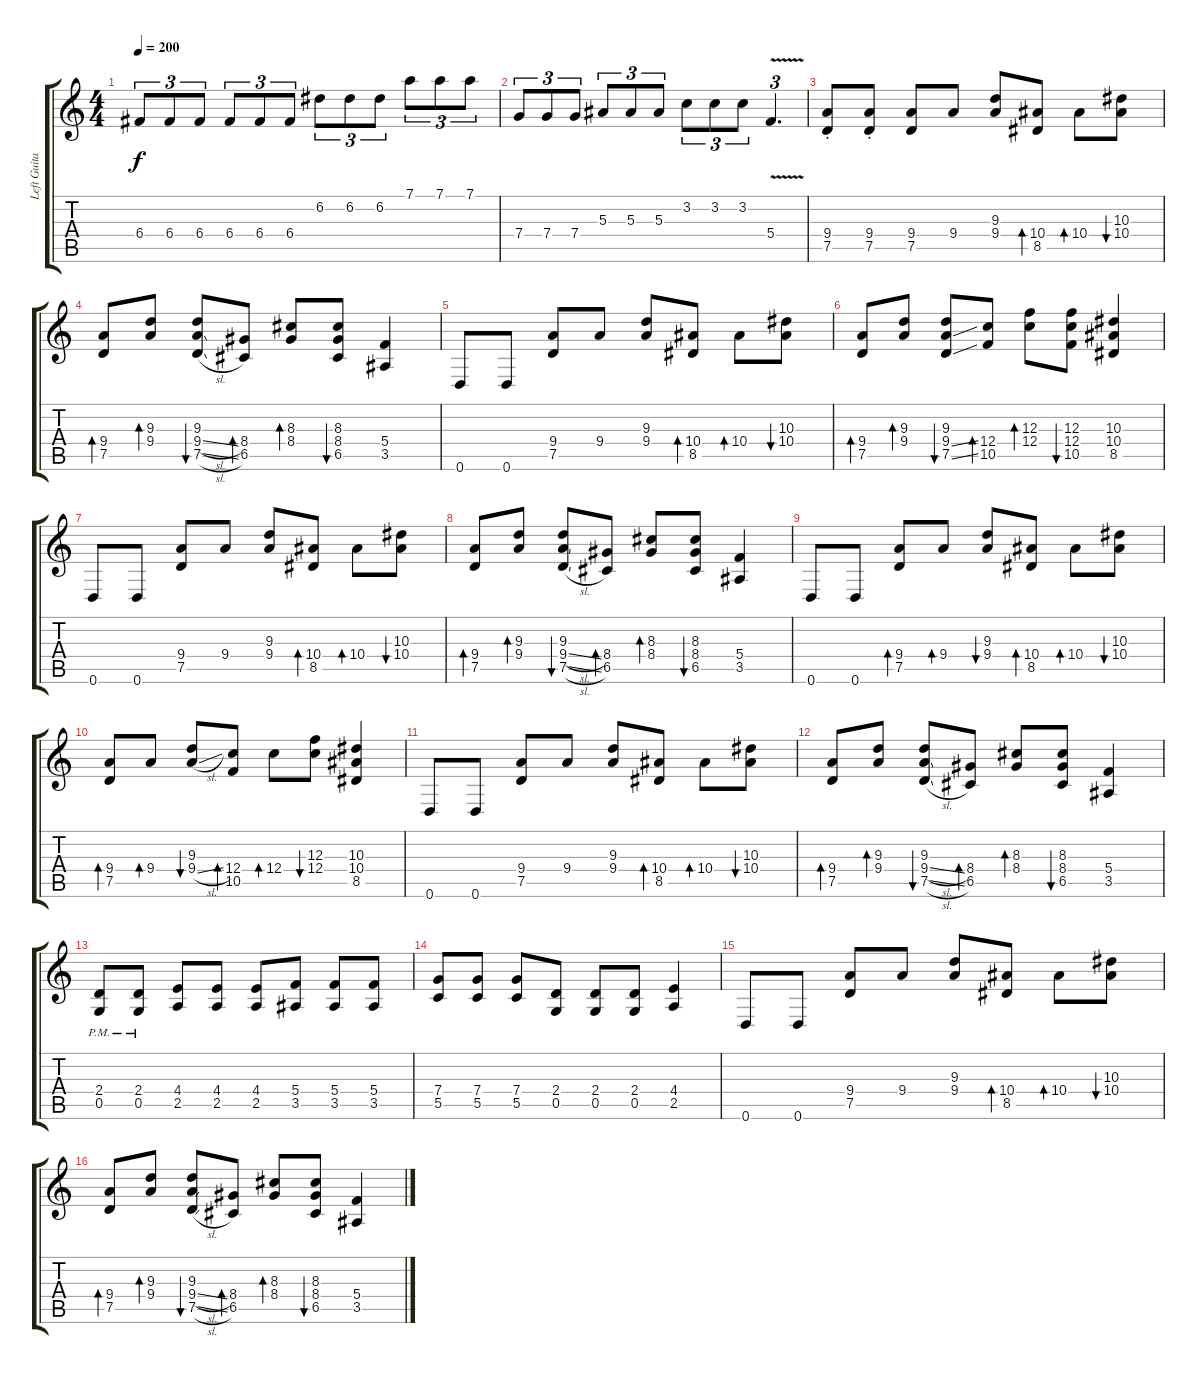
\track ("Left Guitar" "Left Guita") {instrument distortionguitar}
\staff {score tabs}
\tuning (D4 A3 F3 C3 G2 D2) {hide}
\ts (4 4)
\tempo 200
\clef g2
\ks c
6.4.8{tu (3 2) dy f} 6.4.8{tu (3 2)} 6.4.8{tu (3 2)} 6.4.8{tu (3 2)} 6.4.8{tu (3 2)} 6.4.8{tu (3 2)} 6.2.8{tu (3 2)} 6.2.8{tu (3 2)} 6.2.8{tu (3 2)} 7.1.8{tu (3 2)} 7.1.8{tu (3 2)} 7.1.8{tu (3 2)} |
7.4.8{tu (3 2)} 7.4.8{tu (3 2)} 7.4.8{tu (3 2)} 5.3.8{tu (3 2)} 5.3.8{tu (3 2)} 5.3.8{tu (3 2)} 3.2.8{tu (3 2)} 3.2.8{tu (3 2)} 3.2.8{tu (3 2)} 5.4{v}.4{d tu (3 2)} |
(9.4{st} 7.5).8 (9.4{st} 7.5).8 (9.4 7.5).8 9.4.8 (9.3 9.4).8 (10.4 8.5).8{bd 240} 10.4.8{bd 240} (10.3 10.4).8{bu 240} |
(9.4 7.5).8{bd 240} (9.3 9.4).8{bd 240} (9.3 9.4{sl} 7.5{sl}).8{bu 240} (8.4 6.5).8{bd 240} (8.3 8.4).8{bd 240} (8.3 8.4 6.5).8{bu 240} (5.4 3.5).4 |
0.6.8 0.6.8 (9.4 7.5).8 9.4.8 (9.3 9.4).8 (10.4 8.5).8{bd 240} 10.4.8{bd 240} (10.3 10.4).8{bu 240} |
(9.4 7.5).8{bd 240} (9.3 9.4).8{bd 240} (9.3 9.4{ss} 7.5{ss}).8{bu 240} (12.4 10.5).8{bd 240} (12.3 12.4).8{bd 240} (12.3 12.4 10.5).8{bu 240} (10.3 10.4 8.5).4 |
0.6.8 0.6.8 (9.4 7.5).8 9.4.8 (9.3 9.4).8 (10.4 8.5).8{bd 240} 10.4.8{bd 240} (10.3 10.4).8{bu 240} |
(9.4 7.5).8{bd 240} (9.3 9.4).8{bd 240} (9.3 9.4{sl} 7.5{sl}).8{bu 240} (8.4 6.5).8{bd 240} (8.3 8.4).8{bd 240} (8.3 8.4 6.5).8{bu 240} (5.4 3.5).4 |
0.6.8 0.6.8 (9.4 7.5).8{bd 240} 9.4.8{bd 240} (9.3 9.4).8{bu 240} (10.4 8.5).8{bd 240} 10.4.8{bd 240} (10.3 10.4).8{bu 240} |
(9.4 7.5).8{bd 240} 9.4.8{bd 240} (9.3 9.4{sl}).8{bu 240} (12.4 10.5).8{bd 240} 12.4.8{bd 240} (12.3 12.4).8{bu 240} (10.3 10.4 8.5).4 |
0.6.8 0.6.8 (9.4 7.5).8 9.4.8 (9.3 9.4).8 (10.4 8.5).8{bd 240} 10.4.8{bd 240} (10.3 10.4).8{bu 240} |
(9.4 7.5).8{bd 240} (9.3 9.4).8{bd 240} (9.3 9.4{sl} 7.5{sl}).8{bu 240} (8.4 6.5).8{bd 240} (8.3 8.4).8{bd 240} (8.3 8.4 6.5).8{bu 240} (5.4 3.5).4 |
(2.4 0.5{pm}).8 (2.4 0.5{pm}).8 (4.4 2.5).8 (4.4 2.5).8 (4.4 2.5).8 (5.4 3.5).8 (5.4 3.5).8 (5.4 3.5).8 |
(7.4 5.5).8 (7.4 5.5).8 (7.4 5.5).8 (2.4 0.5).8 (2.4 0.5).8 (2.4 0.5).8 (4.4 2.5).4 |
0.6.8 0.6.8 (9.4 7.5).8 9.4.8 (9.3 9.4).8 (10.4 8.5).8{bd 240} 10.4.8{bd 240} (10.3 10.4).8{bu 240} |
(9.4 7.5).8{bd 240} (9.3 9.4).8{bd 240} (9.3 9.4{sl} 7.5{sl}).8{bu 240} (8.4 6.5).8{bd 240} (8.3 8.4).8{bd 240} (8.3 8.4 6.5).8{bu 240} (5.4 3.5).4
